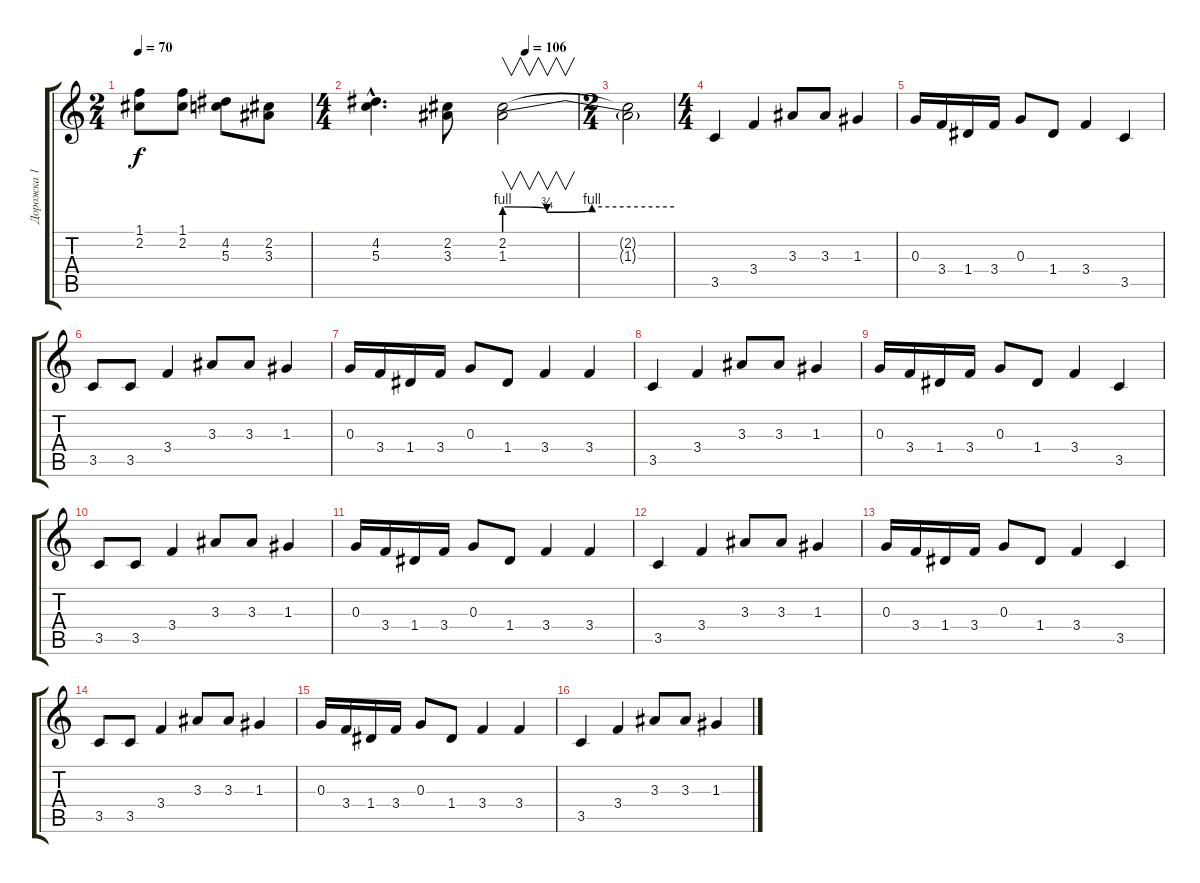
\track ("Дорожка 1" "Дорожка 1") {instrument electricguitarjazz}
\staff {score tabs}
\tuning (E4 B3 G3 D3 A2 E2) {hide}
\ts (2 4)
\tempo 70
\clef g2
\ks c
(1.1 2.2).8{dy f} (1.1 2.2).8 (4.2 5.3).8 (2.2 3.3).8 |
\ts (4 4)
\tempo (106 0.75)
(4.2{hac} 5.3{hac}).4{d} (2.2 3.3).8 (2.2 1.3{be (custom 0 4 15 3 31 4 60 4)}).2{v} |
\ts (2 4)
(2.2{t} 1.3{t}).2 |
\ts (4 4)
3.5.4{balance 10} 3.4.4 3.3.8 3.3.8 1.3.4 |
0.3.16 3.4.16 1.4.16 3.4.16 0.3.8 1.4.8 3.4.4 3.5.4 |
3.5.8 3.5.8 3.4.4 3.3.8 3.3.8 1.3.4 |
0.3.16 3.4.16 1.4.16 3.4.16 0.3.8 1.4.8 3.4.4 3.4.4 |
3.5.4 3.4.4 3.3.8 3.3.8 1.3.4 |
0.3.16 3.4.16 1.4.16 3.4.16 0.3.8 1.4.8 3.4.4 3.5.4 |
3.5.8 3.5.8 3.4.4 3.3.8 3.3.8 1.3.4 |
0.3.16 3.4.16 1.4.16 3.4.16 0.3.8 1.4.8 3.4.4 3.4.4 |
3.5.4 3.4.4 3.3.8 3.3.8 1.3.4 |
0.3.16 3.4.16 1.4.16 3.4.16 0.3.8 1.4.8 3.4.4 3.5.4 |
3.5.8 3.5.8 3.4.4 3.3.8 3.3.8 1.3.4 |
0.3.16 3.4.16 1.4.16 3.4.16 0.3.8 1.4.8 3.4.4 3.4.4 |
3.5.4 3.4.4 3.3.8 3.3.8 1.3.4
